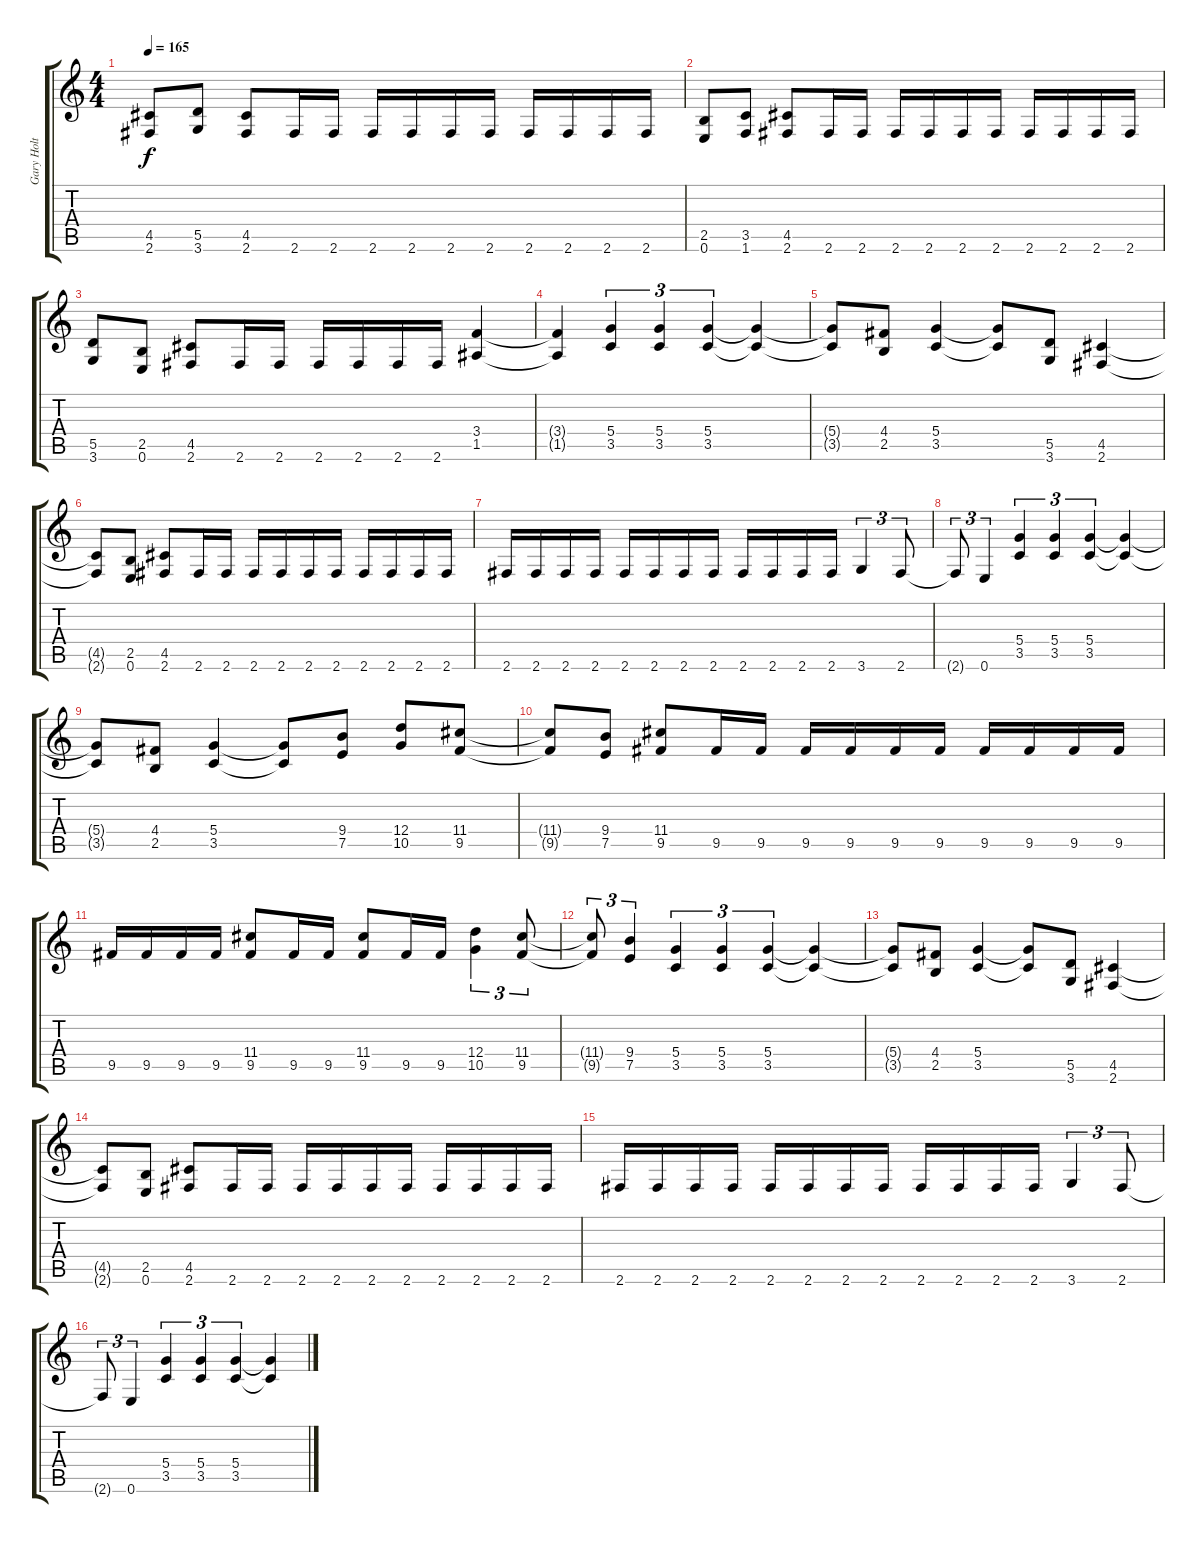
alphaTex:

\track ("Gary Holt" "Gary Holt") {instrument distortionguitar}
\staff {score tabs}
\tuning (E4 B3 G3 D3 A2 E2) {hide}
\ts (4 4)
\tempo 165
\clef g2
\ks c
(4.5 2.6).8{dy f} (5.5 3.6).8 (4.5 2.6).8 2.6.16 2.6.16 2.6.16 2.6.16 2.6.16 2.6.16 2.6.16 2.6.16 2.6.16 2.6.16 |
(2.5 0.6).8 (3.5 1.6).8 (4.5 2.6).8 2.6.16 2.6.16 2.6.16 2.6.16 2.6.16 2.6.16 2.6.16 2.6.16 2.6.16 2.6.16 |
(5.5 3.6).8 (2.5 0.6).8 (4.5 2.6).8 2.6.16 2.6.16 2.6.16 2.6.16 2.6.16 2.6.16 (3.4 1.5).4 |
(3.4{t} 1.5{t}).4 (5.4 3.5).4{tu (3 2)} (5.4 3.5).4{tu (3 2)} (5.4 3.5).4{tu (3 2)} (5.4{t} 3.5{t}).4 |
(5.4{t} 3.5{t}).8 (4.4 2.5).8 (5.4 3.5).4 (5.4{t} 3.5{t}).8 (5.5 3.6).8 (4.5 2.6).4 |
(4.5{t} 2.6{t}).8 (2.5 0.6).8 (4.5 2.6).8 2.6.16 2.6.16 2.6.16 2.6.16 2.6.16 2.6.16 2.6.16 2.6.16 2.6.16 2.6.16 |
2.6.16 2.6.16 2.6.16 2.6.16 2.6.16 2.6.16 2.6.16 2.6.16 2.6.16 2.6.16 2.6.16 2.6.16 3.6.4{tu (3 2)} 2.6.8{tu (3 2)} |
2.6{t}.8{tu (3 2)} 0.6.4{tu (3 2)} (5.4 3.5).4{tu (3 2)} (5.4 3.5).4{tu (3 2)} (5.4 3.5).4{tu (3 2)} (5.4{t} 3.5{t}).4 |
(5.4{t} 3.5{t}).8 (4.4 2.5).8 (5.4 3.5).4 (5.4{t} 3.5{t}).8 (9.4 7.5).8 (12.4 10.5).8 (11.4 9.5).8 |
(11.4{t} 9.5{t}).8 (9.4 7.5).8 (11.4 9.5).8 9.5.16 9.5.16 9.5.16 9.5.16 9.5.16 9.5.16 9.5.16 9.5.16 9.5.16 9.5.16 |
9.5.16 9.5.16 9.5.16 9.5.16 (11.4 9.5).8 9.5.16 9.5.16 (11.4 9.5).8 9.5.16 9.5.16 (12.4 10.5).4{tu (3 2)} (11.4 9.5).8{tu (3 2)} |
(11.4{t} 9.5{t}).8{tu (3 2)} (9.4 7.5).4{tu (3 2)} (5.4 3.5).4{tu (3 2)} (5.4 3.5).4{tu (3 2)} (5.4 3.5).4{tu (3 2)} (5.4{t} 3.5{t}).4 |
(5.4{t} 3.5{t}).8 (4.4 2.5).8 (5.4 3.5).4 (5.4{t} 3.5{t}).8 (5.5 3.6).8 (4.5 2.6).4 |
(4.5{t} 2.6{t}).8 (2.5 0.6).8 (4.5 2.6).8 2.6.16 2.6.16 2.6.16 2.6.16 2.6.16 2.6.16 2.6.16 2.6.16 2.6.16 2.6.16 |
2.6.16 2.6.16 2.6.16 2.6.16 2.6.16 2.6.16 2.6.16 2.6.16 2.6.16 2.6.16 2.6.16 2.6.16 3.6.4{tu (3 2)} 2.6.8{tu (3 2)} |
2.6{t}.8{tu (3 2)} 0.6.4{tu (3 2)} (5.4 3.5).4{tu (3 2)} (5.4 3.5).4{tu (3 2)} (5.4 3.5).4{tu (3 2)} (5.4{t} 3.5{t}).4
